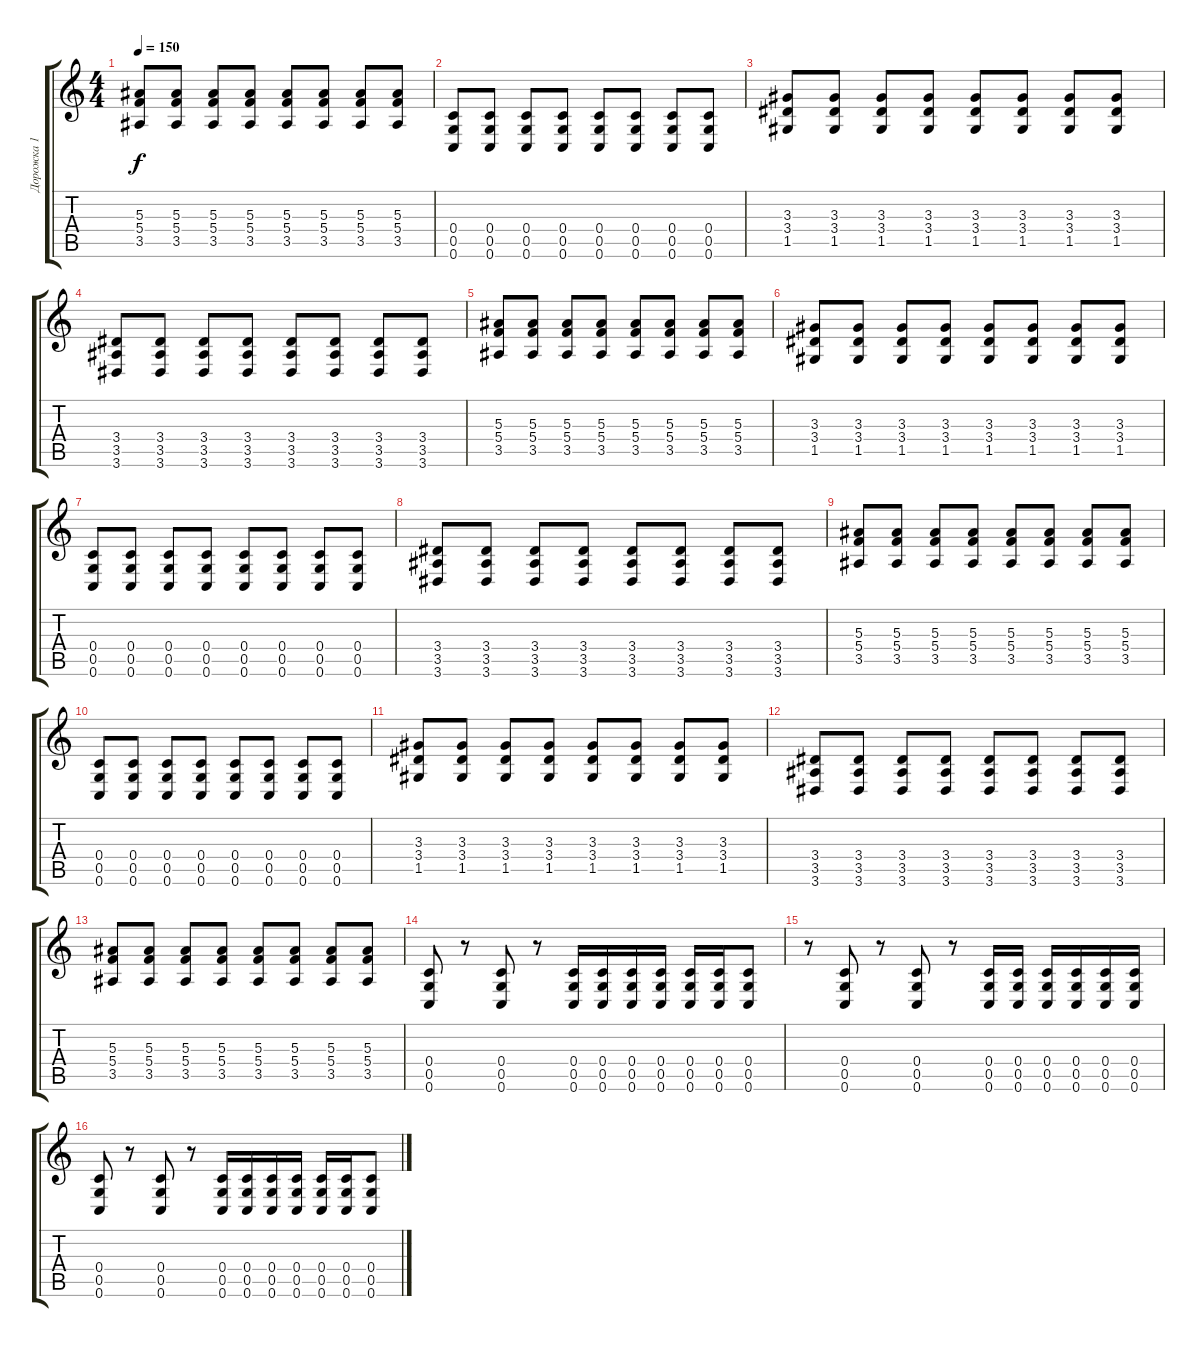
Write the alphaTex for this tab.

\track ("Дорожка 1" "Дорожка 1") {instrument distortionguitar}
\staff {score tabs}
\tuning (D4 A3 F3 C3 G2 C2) {hide}
\ts (4 4)
\tempo 150
\clef g2
\ks c
(5.3 5.4 3.5).8{dy f} (5.3 5.4 3.5).8 (5.3 5.4 3.5).8 (5.3 5.4 3.5).8 (5.3 5.4 3.5).8 (5.3 5.4 3.5).8 (5.3 5.4 3.5).8 (5.3 5.4 3.5).8 |
(0.4 0.5 0.6).8 (0.4 0.5 0.6).8 (0.4 0.5 0.6).8 (0.4 0.5 0.6).8 (0.4 0.5 0.6).8 (0.4 0.5 0.6).8 (0.4 0.5 0.6).8 (0.4 0.5 0.6).8 |
(3.3 3.4 1.5).8 (3.3 3.4 1.5).8 (3.3 3.4 1.5).8 (3.3 3.4 1.5).8 (3.3 3.4 1.5).8 (3.3 3.4 1.5).8 (3.3 3.4 1.5).8 (3.3 3.4 1.5).8 |
(3.4 3.5 3.6).8 (3.4 3.5 3.6).8 (3.4 3.5 3.6).8 (3.4 3.5 3.6).8 (3.4 3.5 3.6).8 (3.4 3.5 3.6).8 (3.4 3.5 3.6).8 (3.4 3.5 3.6).8 |
(5.3 5.4 3.5).8 (5.3 5.4 3.5).8 (5.3 5.4 3.5).8 (5.3 5.4 3.5).8 (5.3 5.4 3.5).8 (5.3 5.4 3.5).8 (5.3 5.4 3.5).8 (5.3 5.4 3.5).8 |
(3.3 3.4 1.5).8 (3.3 3.4 1.5).8 (3.3 3.4 1.5).8 (3.3 3.4 1.5).8 (3.3 3.4 1.5).8 (3.3 3.4 1.5).8 (3.3 3.4 1.5).8 (3.3 3.4 1.5).8 |
(0.4 0.5 0.6).8 (0.4 0.5 0.6).8 (0.4 0.5 0.6).8 (0.4 0.5 0.6).8 (0.4 0.5 0.6).8 (0.4 0.5 0.6).8 (0.4 0.5 0.6).8 (0.4 0.5 0.6).8 |
(3.4 3.5 3.6).8 (3.4 3.5 3.6).8 (3.4 3.5 3.6).8 (3.4 3.5 3.6).8 (3.4 3.5 3.6).8 (3.4 3.5 3.6).8 (3.4 3.5 3.6).8 (3.4 3.5 3.6).8 |
(5.3 5.4 3.5).8 (5.3 5.4 3.5).8 (5.3 5.4 3.5).8 (5.3 5.4 3.5).8 (5.3 5.4 3.5).8 (5.3 5.4 3.5).8 (5.3 5.4 3.5).8 (5.3 5.4 3.5).8 |
(0.4 0.5 0.6).8 (0.4 0.5 0.6).8 (0.4 0.5 0.6).8 (0.4 0.5 0.6).8 (0.4 0.5 0.6).8 (0.4 0.5 0.6).8 (0.4 0.5 0.6).8 (0.4 0.5 0.6).8 |
(3.3 3.4 1.5).8 (3.3 3.4 1.5).8 (3.3 3.4 1.5).8 (3.3 3.4 1.5).8 (3.3 3.4 1.5).8 (3.3 3.4 1.5).8 (3.3 3.4 1.5).8 (3.3 3.4 1.5).8 |
(3.4 3.5 3.6).8 (3.4 3.5 3.6).8 (3.4 3.5 3.6).8 (3.4 3.5 3.6).8 (3.4 3.5 3.6).8 (3.4 3.5 3.6).8 (3.4 3.5 3.6).8 (3.4 3.5 3.6).8 |
(5.3 5.4 3.5).8 (5.3 5.4 3.5).8 (5.3 5.4 3.5).8 (5.3 5.4 3.5).8 (5.3 5.4 3.5).8 (5.3 5.4 3.5).8 (5.3 5.4 3.5).8 (5.3 5.4 3.5).8 |
(0.4 0.5 0.6).8 r.8 (0.4 0.5 0.6).8 r.8 (0.4 0.5 0.6).16 (0.4 0.5 0.6).16 (0.4 0.5 0.6).16 (0.4 0.5 0.6).16 (0.4 0.5 0.6).16 (0.4 0.5 0.6).16 (0.4 0.5 0.6).8 |
r.8 (0.4 0.5 0.6).8 r.8 (0.4 0.5 0.6).8 r.8 (0.4 0.5 0.6).16 (0.4 0.5 0.6).16 (0.4 0.5 0.6).16 (0.4 0.5 0.6).16 (0.4 0.5 0.6).16 (0.4 0.5 0.6).16 |
(0.4 0.5 0.6).8 r.8 (0.4 0.5 0.6).8 r.8 (0.4 0.5 0.6).16 (0.4 0.5 0.6).16 (0.4 0.5 0.6).16 (0.4 0.5 0.6).16 (0.4 0.5 0.6).16 (0.4 0.5 0.6).16 (0.4 0.5 0.6).8
